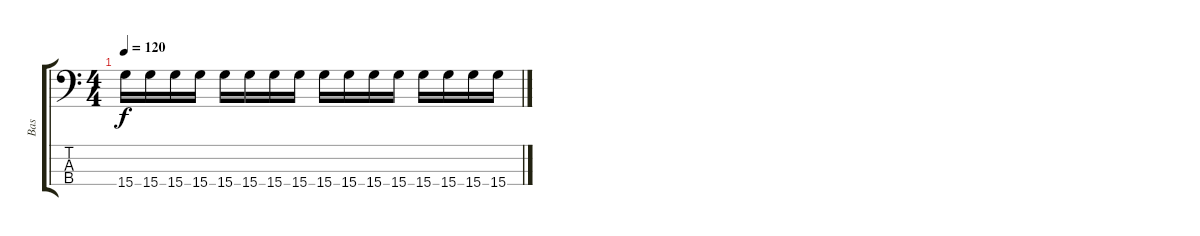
\track ("Bas" "Bas") {instrument electricbassfinger}
\staff {score tabs}
\tuning (G2 D2 A1 E1) {hide}
\ts (4 4)
\tempo 120
\clef f4
\ks c
15.4.16{dy f} 15.4.16 15.4.16 15.4.16 15.4.16 15.4.16 15.4.16 15.4.16 15.4.16 15.4.16 15.4.16 15.4.16 15.4.16 15.4.16 15.4.16 15.4.16
